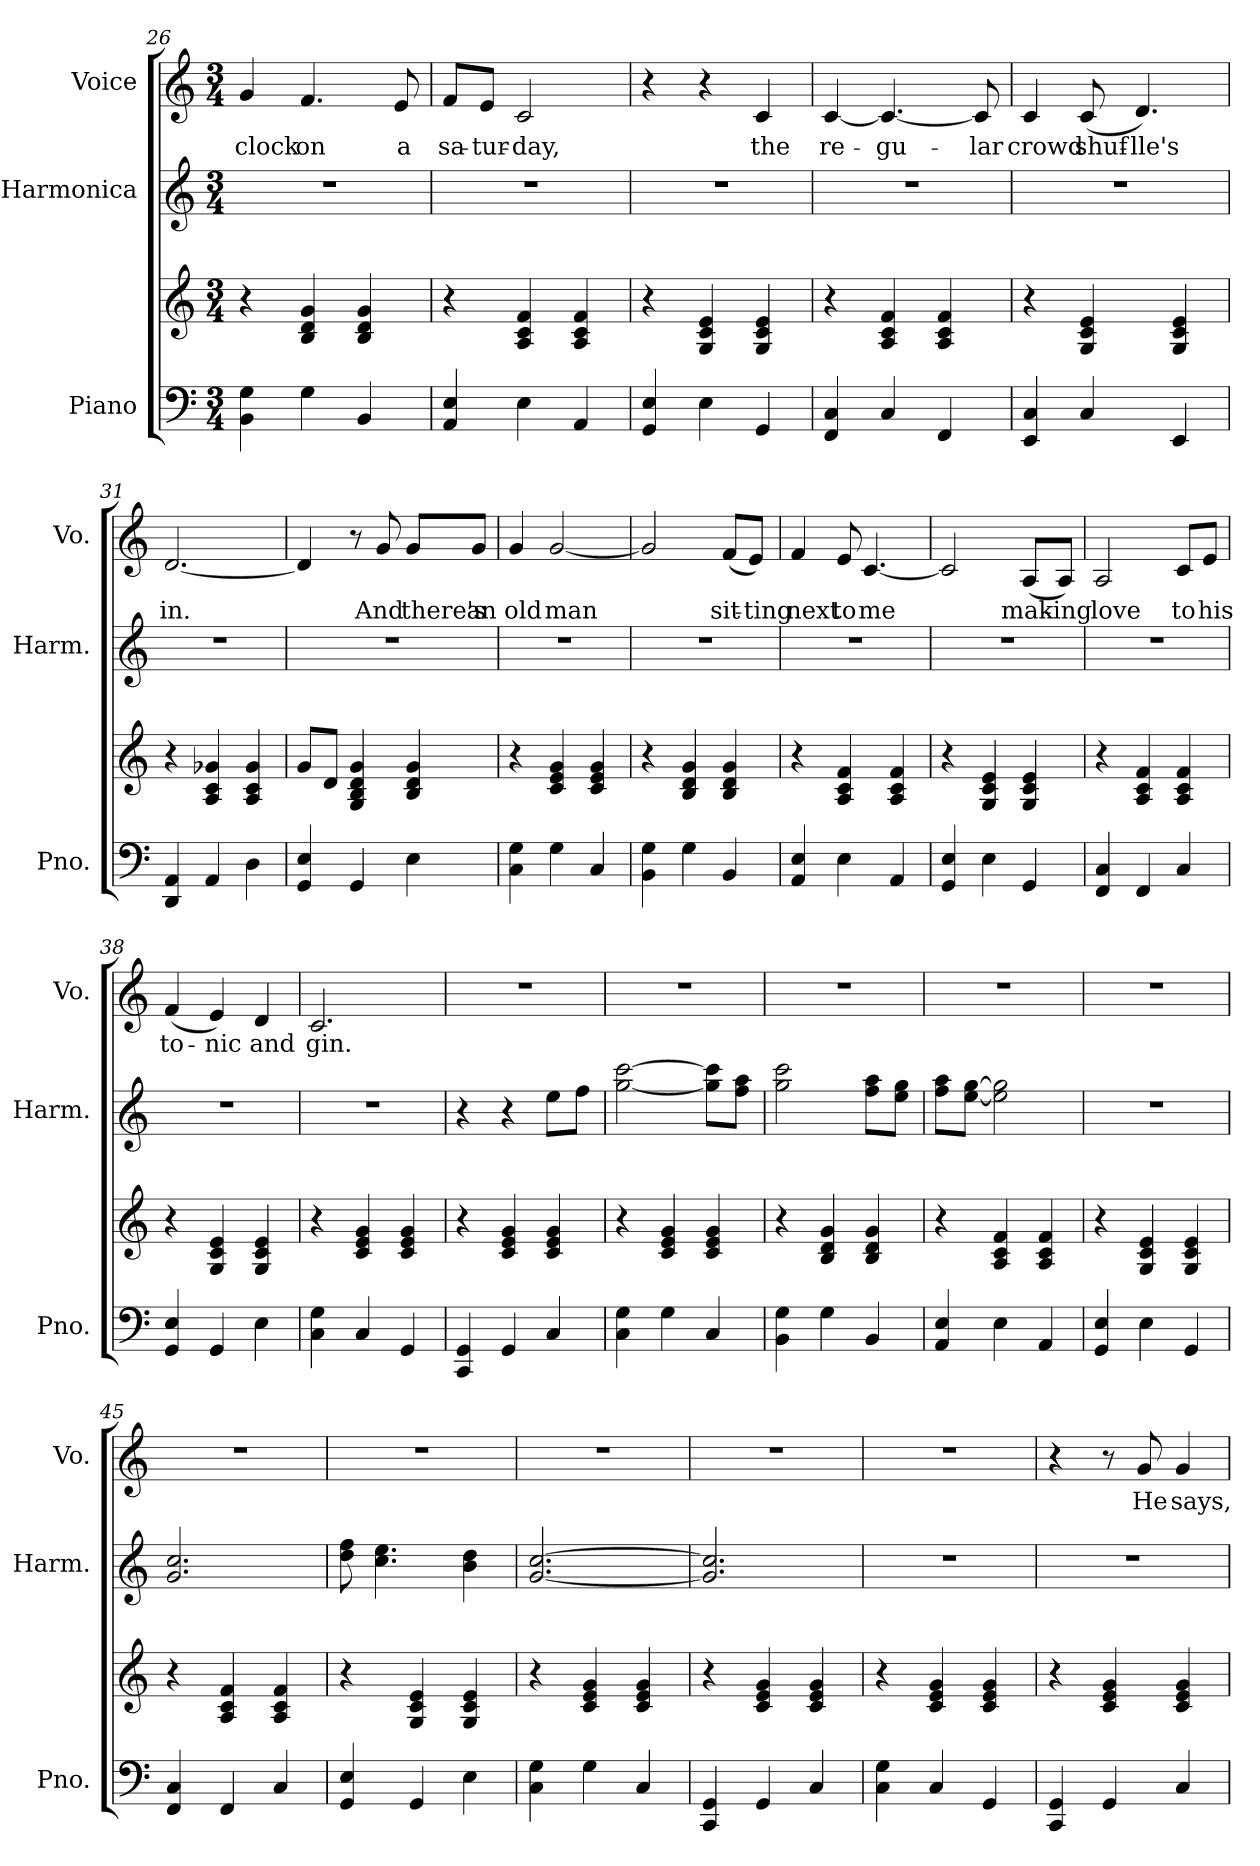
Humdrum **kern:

**kern	**kern	**kern	**kern	**text
*part3	*part3	*part2	*part1	*part1
*staff4	*staff3	*staff2	*staff1	*staff1
*I"Piano	*	*I"Harmonica	*I"Voice	*
*I'Pno.	*	*I'Harm.	*I'Vo.	*
*clefF4	*clefG2	*clefG2	*clefG2	*
*k[]	*k[]	*k[]	*k[]	*
*M3/4	*M3/4	*M3/4	*M3/4	*
=26	=26	=26	=26	=26
!	!	!	!	!LO:LY:b
4BB\ 4G\	4r	2.r	4g/	clock
!	!	!	!	!LO:LY:b
4G\	4B/ 4d/ 4g/	.	4.f/	on
4BB/	4B/ 4d/ 4g/	.	.	.
!	!	!	!	!LO:LY:b
.	.	.	8e/	a
!!LO:PB:g=z
=27	=27	=27	=27	=27
!	!	!	!	!LO:LY:b
4AA/ 4E/	4r	2.r	8f/L	sa-
!	!	!	!	!LO:LY:b
.	.	.	8e/J	-tur-
!	!	!	!	!LO:LY:b
4E\	4A/ 4c/ 4f/	.	2c/	-day,
4AA/	4A/ 4c/ 4f/	.	.	.
=28	=28	=28	=28	=28
4GG/ 4E/	4r	2.r	4r	.
4E\	4G/ 4c/ 4e/	.	4r	.
!	!	!	!	!LO:LY:b
4GG/	4G/ 4c/ 4e/	.	4c/	the
=29	=29	=29	=29	=29
!	!	!	!	!LO:LY:b
4FF/ 4C/	4r	2.r	[4c/	re-
!	!	!	!	!LO:LY:b
4C/	4A/ 4c/ 4f/	.	4.c/_	-gu-
4FF/	4A/ 4c/ 4f/	.	.	.
!	!	!	!	!LO:LY:b
.	.	.	8c/]	-lar
=30	=30	=30	=30	=30
!	!	!	!	!LO:LY:b
4EE/ 4C/	4r	2.r	4c/	crowd
!	!	!	!	!LO:LY:b
4C/	4G/ 4c/ 4e/	.	(<8c/	shuf-
!	!	!	!	!LO:LY:b
.	.	.	4.d/)	-lle's
4EE/	4G/ 4c/ 4e/	.	.	.
=31	=31	=31	=31	=31
!	!	!	!	!LO:LY:b
4DD/ 4AA/	4r	2.r	[2.d/	in.
4AA/	4A/ 4c/ 4g-X/	.	.	.
4D\	4A/ 4c/ 4g-/	.	.	.
=32	=32	=32	=32	=32
4GG/ 4E/	8g/L	2.r	4d/]	.
.	8d/J	.	.	.
4GG/	4G/ 4B/ 4d/ 4g/	.	8r	.
!	!	!	!	!LO:LY:b
.	.	.	8g/	And
!	!	!	!	!LO:LY:b
4E\	4B/ 4d/ 4g/	.	8g/L	there's
!	!	!	!	!LO:LY:b
.	.	.	8g/J	an
!!LO:LB:g=z
=33	=33	=33	=33	=33
!	!	!	!	!LO:LY:b
4C\ 4G\	4r	2.r	4g/	old
!	!	!	!	!LO:LY:b
4G\	4c/ 4e/ 4g/	.	[2g/	man
4C/	4c/ 4e/ 4g/	.	.	.
=34	=34	=34	=34	=34
4BB\ 4G\	4r	2.r	2g/]	.
4G\	4B/ 4d/ 4g/	.	.	.
!	!	!	!	!LO:LY:b
4BB/	4B/ 4d/ 4g/	.	(<8f/L	sit-
!	!	!	!	!LO:LY:b
.	.	.	8e/J)	-ting
=35	=35	=35	=35	=35
!	!	!	!	!LO:LY:b
4AA/ 4E/	4r	2.r	4f/	next
!	!	!	!	!LO:LY:b
4E\	4A/ 4c/ 4f/	.	8e/	to
!	!	!	!	!LO:LY:b
.	.	.	[4.c/	me
4AA/	4A/ 4c/ 4f/	.	.	.
=36	=36	=36	=36	=36
4GG/ 4E/	4r	2.r	2c/]	.
4E\	4G/ 4c/ 4e/	.	.	.
!	!	!	!	!LO:LY:b
4GG/	4G/ 4c/ 4e/	.	(<8A/L	mak-
!	!	!	!	!LO:LY:b
.	.	.	8A/J)	-ing
=37	=37	=37	=37	=37
!	!	!	!	!LO:LY:b
4FF/ 4C/	4r	2.r	2A/	love
4FF/	4A/ 4c/ 4f/	.	.	.
!	!	!	!	!LO:LY:b
4C/	4A/ 4c/ 4f/	.	8c/L	to
!	!	!	!	!LO:LY:b
.	.	.	8e/J	his
=38	=38	=38	=38	=38
!	!	!	!	!LO:LY:b
4GG/ 4E/	4r	2.r	(<4f/	to-
!	!	!	!	!LO:LY:b
4GG/	4G/ 4c/ 4e/	.	4e/)	-nic
!	!	!	!	!LO:LY:b
4E\	4G/ 4c/ 4e/	.	4d/	and
!!LO:PB:g=z
=39	=39	=39	=39	=39
!	!	!	!	!LO:LY:b
4C\ 4G\	4r	2.r	2.c/	gin.
4C/	4c/ 4e/ 4g/	.	.	.
4GG/	4c/ 4e/ 4g/	.	.	.
=40	=40	=40	=40	=40
4CC/ 4GG/	4r	4r	2.r	.
4GG/	4c/ 4e/ 4g/	4r	.	.
4C/	4c/ 4e/ 4g/	8ee\L	.	.
.	.	8ff\J	.	.
=41	=41	=41	=41	=41
4C\ 4G\	4r	[2gg\ [2ccc\	2.r	.
4G\	4c/ 4e/ 4g/	.	.	.
4C/	4c/ 4e/ 4g/	8gg\] 8ccc\]L	.	.
.	.	8ff\ 8aa\J	.	.
=42	=42	=42	=42	=42
4BB\ 4G\	4r	2gg\ 2ccc\	2.r	.
4G\	4B/ 4d/ 4g/	.	.	.
4BB/	4B/ 4d/ 4g/	8ff\ 8aa\L	.	.
.	.	8ee\ 8gg\J	.	.
=43	=43	=43	=43	=43
4AA/ 4E/	4r	8ff\ 8aa\L	2.r	.
.	.	[8ee\ [8gg\J	.	.
4E\	4A/ 4c/ 4f/	2ee\] 2gg\]	.	.
4AA/	4A/ 4c/ 4f/	.	.	.
=44	=44	=44	=44	=44
4GG/ 4E/	4r	2.r	2.r	.
4E\	4G/ 4c/ 4e/	.	.	.
4GG/	4G/ 4c/ 4e/	.	.	.
=45	=45	=45	=45	=45
4FF/ 4C/	4r	2.g/ 2.cc/	2.r	.
4FF/	4A/ 4c/ 4f/	.	.	.
4C/	4A/ 4c/ 4f/	.	.	.
=46	=46	=46	=46	=46
4GG/ 4E/	4r	8dd\ 8ff\	2.r	.
.	.	4.cc\ 4.ee\	.	.
4GG/	4G/ 4c/ 4e/	.	.	.
4E\	4G/ 4c/ 4e/	4b\ 4dd\	.	.
=47	=47	=47	=47	=47
4C\ 4G\	4r	[2.g/ [2.cc/	2.r	.
4G\	4c/ 4e/ 4g/	.	.	.
4C/	4c/ 4e/ 4g/	.	.	.
!!LO:LB:g=z
=48	=48	=48	=48	=48
4CC/ 4GG/	4r	2.g/] 2.cc/]	2.r	.
4GG/	4c/ 4e/ 4g/	.	.	.
4C/	4c/ 4e/ 4g/	.	.	.
=49	=49	=49	=49	=49
4C\ 4G\	4r	2.r	2.r	.
4C/	4c/ 4e/ 4g/	.	.	.
4GG/	4c/ 4e/ 4g/	.	.	.
=50	=50	=50	=50	=50
4CC/ 4GG/	4r	2.r	4r	.
4GG/	4c/ 4e/ 4g/	.	8r	.
!	!	!	!	!LO:LY:b
.	.	.	8g/	He
!	!	!	!	!LO:LY:b
4C/	4c/ 4e/ 4g/	.	4g/	says,
=	=	=	=	=
*-	*-	*-	*-	*-
